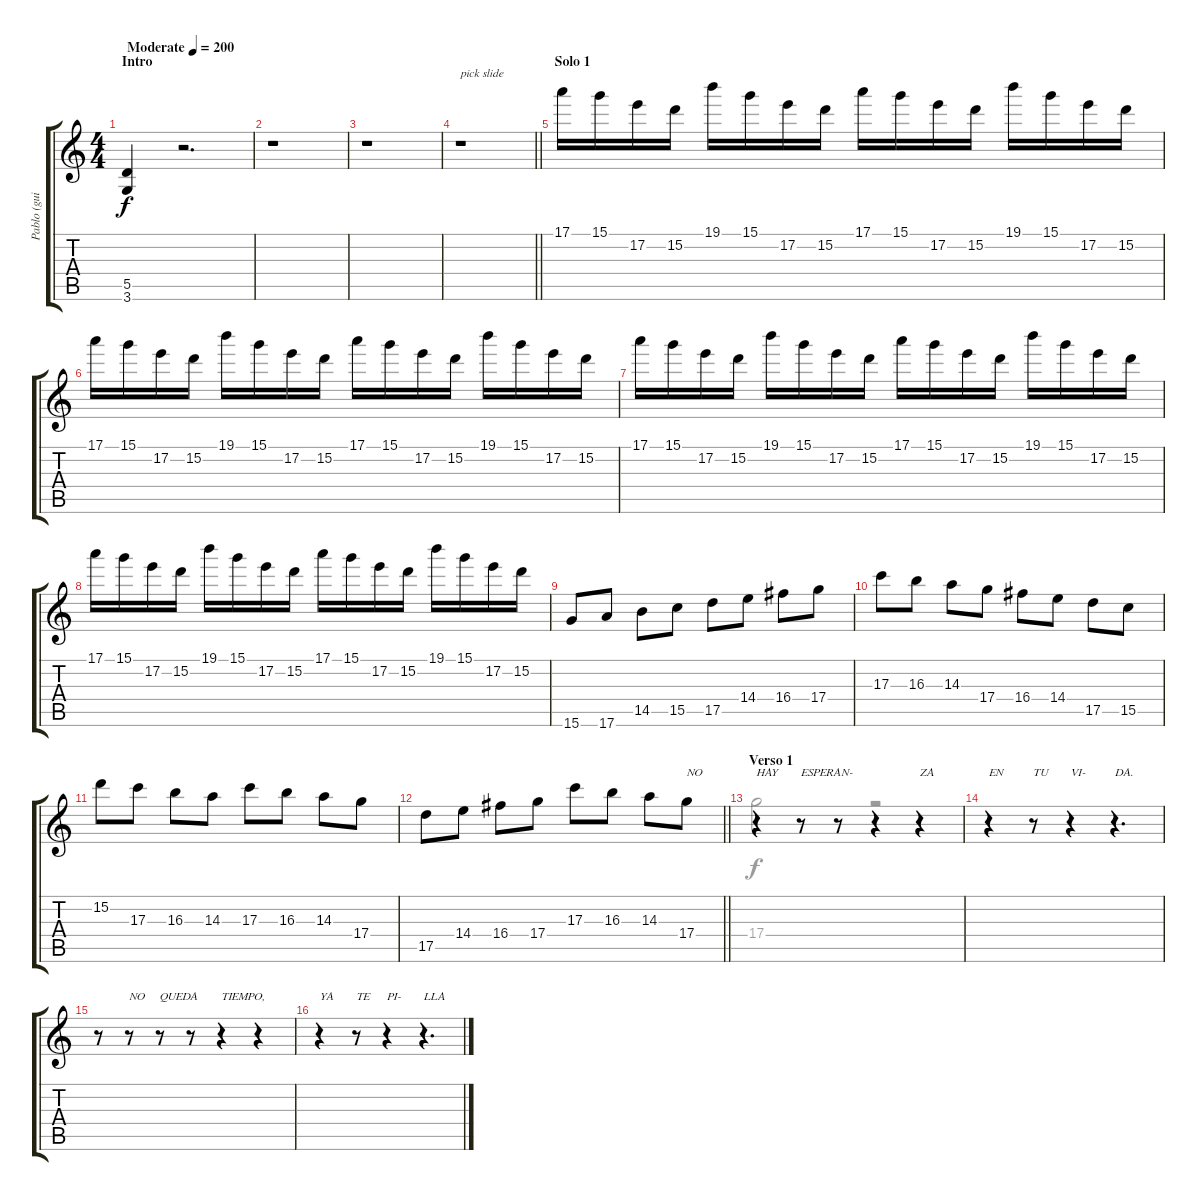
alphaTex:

\track ("Pablo (guitarra 1)" "Pablo (gui") {instrument distortionguitar}
\staff {score tabs}
\tuning (E4 B3 G3 D3 A2 E2) {hide}
\voice
\ts (4 4)
\section ("" "Intro")
\tempo (200 "Moderate")
\clef g2
\ks c
(5.5 3.6).4{dy f instrument distortionguitar} r.2{d} |
r.1 |
r.1 |
\barLineRight lightlight
r.1{txt "pick slide"} |
\section ("" "Solo 1")
17.1.16 15.1.16 17.2.16 15.2.16 19.1.16 15.1.16 17.2.16 15.2.16 17.1.16 15.1.16 17.2.16 15.2.16 19.1.16 15.1.16 17.2.16 15.2.16 |
17.1.16 15.1.16 17.2.16 15.2.16 19.1.16 15.1.16 17.2.16 15.2.16 17.1.16 15.1.16 17.2.16 15.2.16 19.1.16 15.1.16 17.2.16 15.2.16 |
17.1.16 15.1.16 17.2.16 15.2.16 19.1.16 15.1.16 17.2.16 15.2.16 17.1.16 15.1.16 17.2.16 15.2.16 19.1.16 15.1.16 17.2.16 15.2.16 |
17.1.16 15.1.16 17.2.16 15.2.16 19.1.16 15.1.16 17.2.16 15.2.16 17.1.16 15.1.16 17.2.16 15.2.16 19.1.16 15.1.16 17.2.16 15.2.16 |
15.6.8 17.6.8 14.5.8 15.5.8 17.5.8 14.4.8 16.4.8 17.4.8 |
17.3.8 16.3.8 14.3.8 17.4.8 16.4.8 14.4.8 17.5.8 15.5.8 |
15.2.8 17.3.8 16.3.8 14.3.8 17.3.8 16.3.8 14.3.8 17.4.8 |
\barLineRight lightlight
17.5.8 14.4.8 16.4.8 17.4.8 17.3.8 16.3.8 14.3.8 17.4.8{txt "NO"} |
\section ("" "Verso 1")
r.4{txt "HAY"} r.8{txt "ESPERAN-"} r.8 r.4 r.4{txt "ZA"} |
r.4{txt "EN"} r.8{txt "TU"} r.4{txt "VI-"} r.4{d txt "DA."} |
r.8 r.8{txt "NO"} r.8{txt "QUEDA"} r.8 r.4{txt "TIEMPO,"} r.4 |
r.4{txt "YA"} r.8{txt "TE"} r.4{txt "PI-"} r.4{d txt "LLA"}
\voice
\clef g2
\ottava regular
\simile none
\ks c
|
|
|
\barLineRight lightlight
|
|
|
|
|
|
|
|
\barLineRight lightlight
|
17.4.2 r.2 |
|
|
